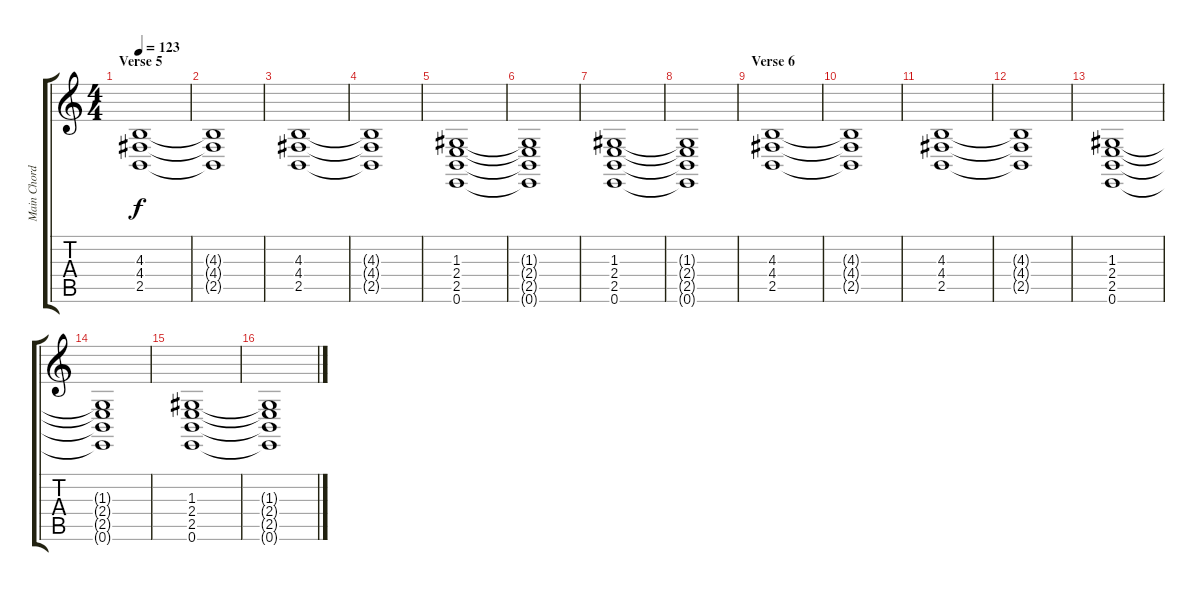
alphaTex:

\track ("Main Chords" "Main Chord") {instrument honkytonkpiano}
\staff {score tabs}
\tuning (E4 B3 G3 D3 A2 E2) {hide}
\ts (4 4)
\section ("" "Verse 5")
\tempo 123
\clef g2
\ks c
(4.3 4.4 2.5).1{dy f} |
(4.3{t} 4.4{t} 2.5{t}).1 |
(4.3 4.4 2.5).1 |
(4.3{t} 4.4{t} 2.5{t}).1 |
(1.3 2.4 2.5 0.6).1 |
(1.3{t} 2.4{t} 2.5{t} 0.6{t}).1 |
(1.3 2.4 2.5 0.6).1 |
(1.3{t} 2.4{t} 2.5{t} 0.6{t}).1 |
\section ("" "Verse 6")
(4.3 4.4 2.5).1 |
(4.3{t} 4.4{t} 2.5{t}).1 |
(4.3 4.4 2.5).1 |
(4.3{t} 4.4{t} 2.5{t}).1 |
(1.3 2.4 2.5 0.6).1 |
(1.3{t} 2.4{t} 2.5{t} 0.6{t}).1 |
(1.3 2.4 2.5 0.6).1 |
(1.3{t} 2.4{t} 2.5{t} 0.6{t}).1
